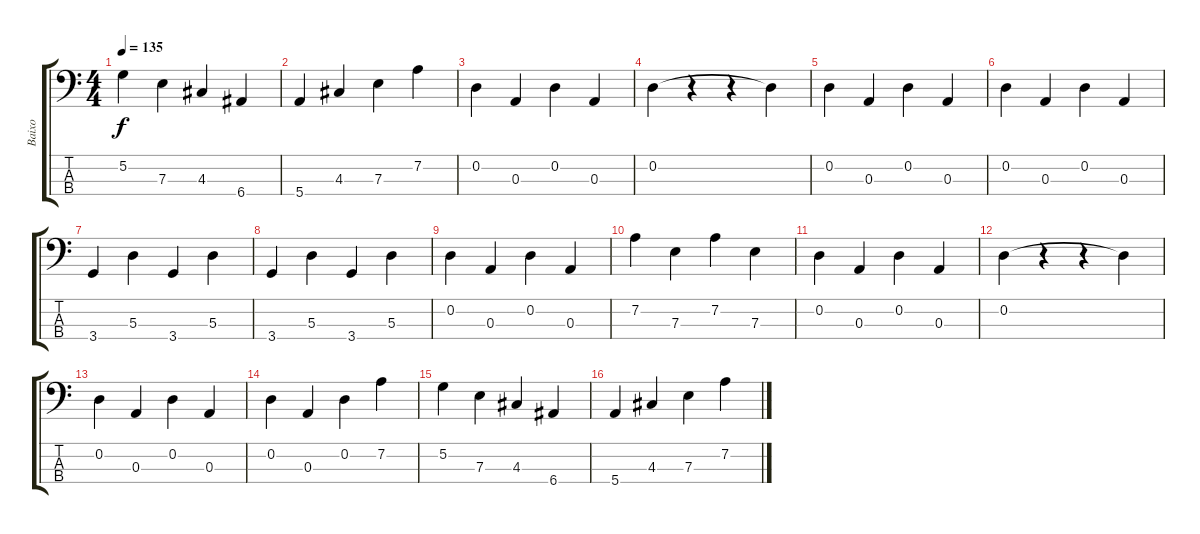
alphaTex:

\track ("Baixo" "Baixo") {instrument electricbassfinger}
\staff {score tabs}
\tuning (G2 D2 A1 E1) {hide}
\ts (4 4)
\tempo 135
\clef f4
\ks c
5.2.4{dy f} 7.3.4 4.3.4 6.4.4 |
5.4.4 4.3.4 7.3.4 7.2.4 |
0.2.4 0.3.4 0.2.4 0.3.4 |
0.2.4 r.4 r.4 0.2{t}.4 |
0.2.4 0.3.4 0.2.4 0.3.4 |
0.2.4 0.3.4 0.2.4 0.3.4 |
3.4.4 5.3.4 3.4.4 5.3.4 |
3.4.4 5.3.4 3.4.4 5.3.4 |
0.2.4 0.3.4 0.2.4 0.3.4 |
7.2.4 7.3.4 7.2.4 7.3.4 |
0.2.4 0.3.4 0.2.4 0.3.4 |
0.2.4 r.4 r.4 0.2{t}.4 |
0.2.4 0.3.4 0.2.4 0.3.4 |
0.2.4 0.3.4 0.2.4 7.2.4 |
5.2.4 7.3.4 4.3.4 6.4.4 |
5.4.4 4.3.4 7.3.4 7.2.4
